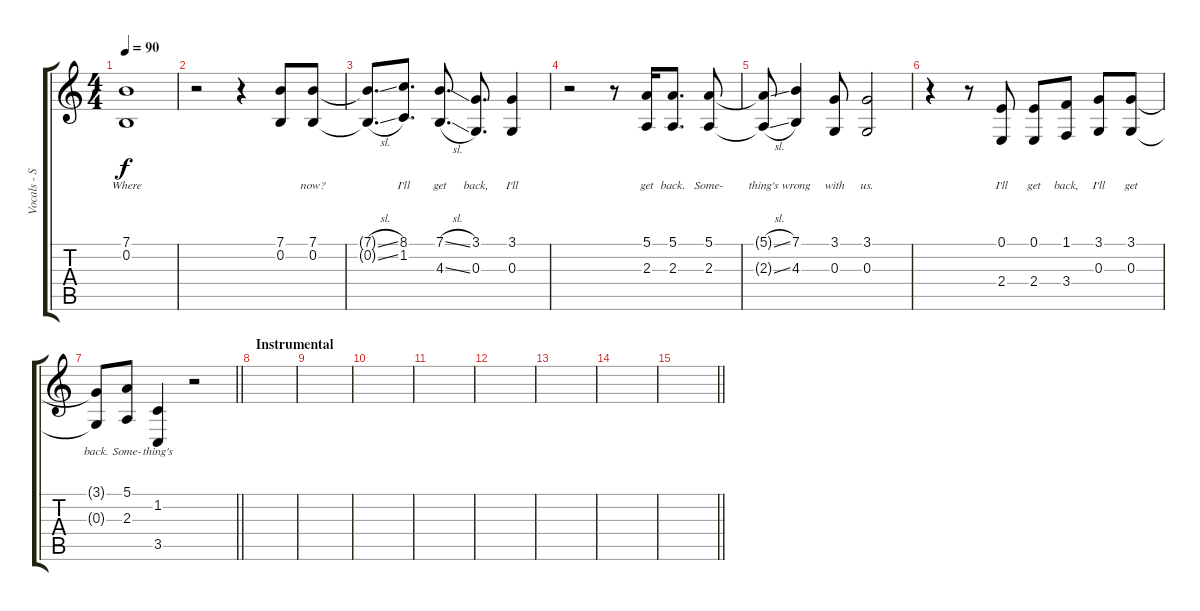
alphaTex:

\track ("Vocals - Simon Neil" "Vocals - S") {instrument altosax}
\staff {score tabs}
\tuning (E4 B3 G3 D3 A2 E2) {hide}
\ts (4 4)
\tempo 90
\clef g2
\ks c
(7.1{t} 0.2{t}).1{lyrics (0 "Where") lyrics (1 "") lyrics (2 "") lyrics (3 "") lyrics (4 "") dy f} |
r.2 r.4 (7.1 0.2).8{lyrics (0 "") lyrics (1 "") lyrics (2 "") lyrics (3 "") lyrics (4 "")} (7.1 0.2).8{lyrics (0 "now?") lyrics (1 "") lyrics (2 "") lyrics (3 "") lyrics (4 "")} |
(7.1{sl t} 0.2{sl t}).8{d lyrics (0 "") lyrics (1 "") lyrics (2 "") lyrics (3 "") lyrics (4 "")} (8.1 1.2).8{d lyrics (0 "I'll") lyrics (1 "") lyrics (2 "") lyrics (3 "") lyrics (4 "")} (7.1{sl} 4.3{sl}).8{d lyrics (0 "get") lyrics (1 "") lyrics (2 "") lyrics (3 "") lyrics (4 "")} (3.1 0.3).8{d lyrics (0 "back,") lyrics (1 "") lyrics (2 "") lyrics (3 "") lyrics (4 "")} (3.1 0.3).4{lyrics (0 "I'll") lyrics (1 "") lyrics (2 "") lyrics (3 "") lyrics (4 "")} |
r.2 r.8 (5.1 2.3).16{lyrics (0 "get") lyrics (1 "") lyrics (2 "") lyrics (3 "") lyrics (4 "")} (5.1 2.3).8{d lyrics (0 "back.") lyrics (1 "") lyrics (2 "") lyrics (3 "") lyrics (4 "")} (5.1 2.3).8{lyrics (0 "Some-") lyrics (1 "") lyrics (2 "") lyrics (3 "") lyrics (4 "")} |
(5.1{sl t} 2.3{sl t}).8{lyrics (0 "thing's") lyrics (1 "") lyrics (2 "") lyrics (3 "") lyrics (4 "")} (7.1 4.3).4{lyrics (0 "wrong") lyrics (1 "") lyrics (2 "") lyrics (3 "") lyrics (4 "")} (3.1 0.3).8{lyrics (0 "with") lyrics (1 "") lyrics (2 "") lyrics (3 "") lyrics (4 "")} (3.1 0.3).2{lyrics (0 "us.") lyrics (1 "") lyrics (2 "") lyrics (3 "") lyrics (4 "")} |
r.4 r.8 (0.1 2.4).8{lyrics (0 "I'll") lyrics (1 "") lyrics (2 "") lyrics (3 "") lyrics (4 "")} (0.1 2.4).8{lyrics (0 "get") lyrics (1 "") lyrics (2 "") lyrics (3 "") lyrics (4 "")} (1.1 3.4).8{lyrics (0 "back,") lyrics (1 "") lyrics (2 "") lyrics (3 "") lyrics (4 "")} (3.1 0.3).8{lyrics (0 "I'll") lyrics (1 "") lyrics (2 "") lyrics (3 "") lyrics (4 "")} (3.1 0.3).8{lyrics (0 "get") lyrics (1 "") lyrics (2 "") lyrics (3 "") lyrics (4 "")} |
\barLineRight lightlight
(3.1{t} 0.3{t}).8{lyrics (0 "back.") lyrics (1 "") lyrics (2 "") lyrics (3 "") lyrics (4 "")} (5.1 2.3).8{lyrics (0 "Some-") lyrics (1 "") lyrics (2 "") lyrics (3 "") lyrics (4 "")} (1.2 3.5).4{lyrics (0 "thing's") lyrics (1 "") lyrics (2 "") lyrics (3 "") lyrics (4 "")} r.2 |
\section ("" "Instrumental")
|
|
|
|
|
|
|
\barLineRight lightlight
